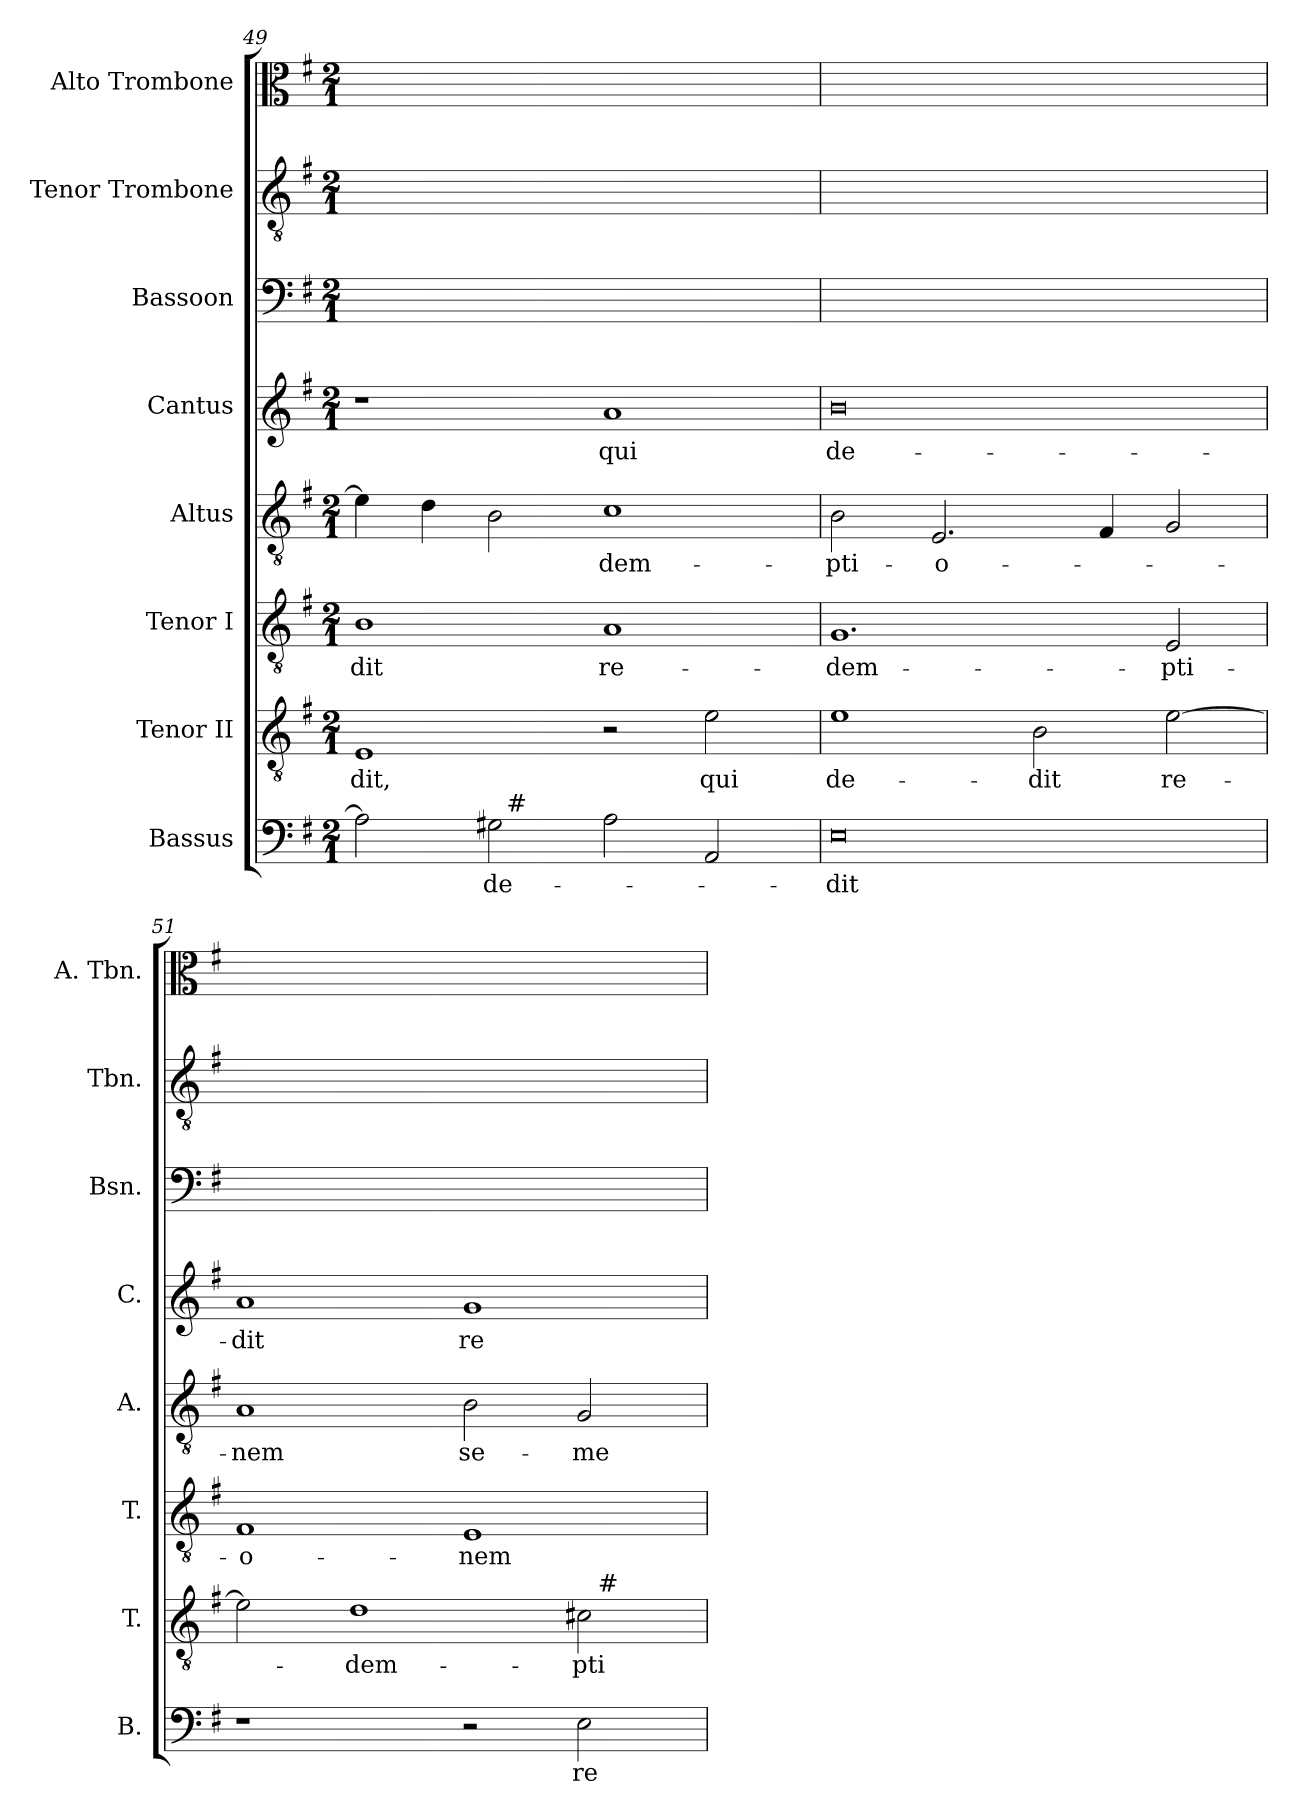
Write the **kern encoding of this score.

**kern	**text	**kern	**text	**kern	**text	**kern	**text	**kern	**text	**kern	**text	**kern	**text	**kern	**text
*part8	*part8	*part7	*part7	*part6	*part6	*part5	*part5	*part4	*part4	*part3	*part3	*part2	*part2	*part1	*part1
*staff8	*staff8	*staff7	*staff7	*staff6	*staff6	*staff5	*staff5	*staff4	*staff4	*staff3	*staff3	*staff2	*staff2	*staff1	*staff1
*I"Bassus	*	*I"Tenor II	*	*I"Tenor I	*	*I"Altus	*	*I"Cantus	*	*I"Bassoon	*	*I"Tenor Trombone	*	*I"Alto Trombone	*
*I'B.	*	*I'T.	*	*I'T.	*	*I'A.	*	*I'C.	*	*I'Bsn.	*	*I'Tbn.	*	*I'A. Tbn.	*
*clefF4	*	*clefGv2	*	*clefGv2	*	*clefGv2	*	*clefG2	*	*clefF4	*	*clefGv2	*	*clefC3	*
*	*	*ITrd7c12	*	*ITrd7c12	*	*ITrd7c12	*	*	*	*	*	*	*	*	*
*k[f#]	*	*k[f#]	*	*k[f#]	*	*k[f#]	*	*k[f#]	*	*k[f#]	*	*k[f#]	*	*k[f#]	*
*G:	*	*G:	*	*G:	*	*G:	*	*G:	*	*G:	*	*G:	*	*G:	*
*M2/1	*	*M2/1	*	*M2/1	*	*M2/1	*	*M2/1	*	*M2/1	*	*M2/1	*	*M2/1	*
=49	=49	=49	=49	=49	=49	=49	=49	=49	=49	=49	=49	=49	=49	=49	=49
!	!	!	!LO:LY:b	!	!LO:LY:b	!	!	!	!	!	!	!	!	!	!
*^	*	*	*	*	*	*	*	*	*	*	*	*	*	*	*
2A\]	2ryy	.	1EE	-dit,	1BB	-dit	4E\]	.	1r	.	2A\yy]	.	1BByy	-dit	1ryy	.
.	.	.	.	.	.	.	4D\	.	.	.	.	.	.	.	.	.
!	!	!LO:LY:b	!	!	!	!	!	!	!	!	!	!	!	!	!	!
2G#\	32ryy	de-	.	.	.	.	2BB\	.	.	.	2G#\yy	de-	.	.	.	.
!	!LO:TX:a:t=#	!	!	!	!	!	!	!	!	!	!	!	!	!	!	!
.	1ryy	.	.	.	.	.	.	.	.	.	.	.	.	.	.	.
!	!	!	!	!	!	!LO:LY:b	!	!LO:LY:b	!	!LO:LY:b	!	!	!	!	!	!
2A\	.	.	2r	.	1AA	re-	1C	-dem-	1a	qui	2A\yy	.	1AAyy	re-	1ayy	qui
!	!	!	!	!LO:LY:b	!	!	!	!	!	!	!	!	!	!	!	!
2AA/	.	.	2E\	qui	.	.	.	.	.	.	2AA/yy	.	.	.	.	.
.	4...ryy	.	.	.	.	.	.	.	.	.	.	.	.	.	.	.
!!LO:LB:g=z
=50	=50	=50	=50	=50	=50	=50	=50	=50	=50	=50	=50	=50	=50	=50	=50	=50
!	!	!LO:LY:b	!	!LO:LY:b	!	!LO:LY:b	!	!LO:LY:b	!	!LO:LY:b	!	!	!	!	!	!
*v	*v	*	*	*	*	*	*	*	*	*	*	*	*	*	*	*
0E	-dit	1E	de-	1.GG	-dem-	2BB\	-pti-	0b	de-	0Eyy	-dit	1.GGyy	-dem-	0byy	de-
!	!	!	!	!	!	!	!LO:LY:b	!	!	!	!	!	!	!	!
.	.	.	.	.	.	2.EE/	-o-	.	.	.	.	.	.	.	.
!	!	!	!LO:LY:b	!	!	!	!	!	!	!	!	!	!	!	!
.	.	2BB\	-dit	.	.	.	.	.	.	.	.	.	.	.	.
.	.	.	.	.	.	4FF#/	.	.	.	.	.	.	.	.	.
!	!	!	!LO:LY:b	!	!LO:LY:b	!	!	!	!	!	!	!	!	!	!
.	.	[>2E\	re-	2EE/	-pti-	2GG/	.	.	.	.	.	2EE/yy	-pti-	.	.
=51	=51	=51	=51	=51	=51	=51	=51	=51	=51	=51	=51	=51	=51	=51	=51
!	!	!	!	!	!LO:LY:b	!	!LO:LY:b	!	!LO:LY:b	!	!	!	!	!	!
*	*	*^	*	*	*	*	*	*	*	*	*	*	*	*	*
1r	.	2E\]	1ryy	.	1FF#	-o-	1AA	-nem	1a	-dit	1ryy	.	1FF#yy	-o-	1ayy	-dit
!	!	!	!	!LO:LY:b	!	!	!	!	!	!	!	!	!	!	!	!
.	.	1D	.	-dem-	.	.	.	.	.	.	.	.	.	.	.	.
!	!	!	!	!	!	!LO:LY:b	!	!LO:LY:b	!	!LO:LY:b	!	!	!	!	!	!
2r	.	.	2ryy	.	1EE	-nem	2BB\	se-	1g	re-	2ryy	.	1EEyy	-nem	1gyy	re-
!	!LO:LY:b	!	!	!LO:LY:b	!	!	!	!LO:LY:b	!	!	!	!	!	!	!	!
2E\	re-	2C#\	32ryy	-pti-	.	.	2GG/	-me-	.	.	2E\yy	re-	.	.	.	.
!	!	!	!LO:TX:a:t=#	!	!	!	!	!	!	!	!	!	!	!	!	!
.	.	.	4...ryy	.	.	.	.	.	.	.	.	.	.	.	.	.
*	*	*v	*v	*	*	*	*	*	*	*	*	*	*	*	*	*
=	=	=	=	=	=	=	=	=	=	=	=	=	=	=	=
*-	*-	*-	*-	*-	*-	*-	*-	*-	*-	*-	*-	*-	*-	*-	*-
